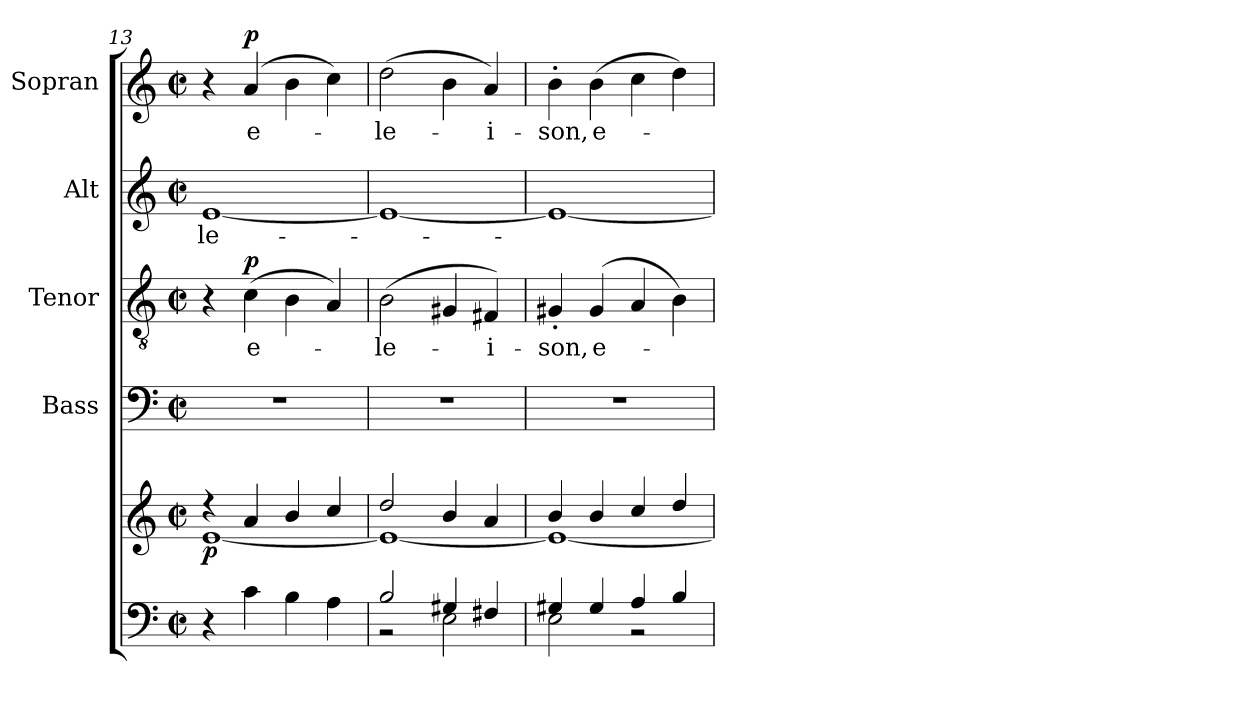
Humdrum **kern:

**kern	**kern	**dynam	**kern	**kern	**text	**dynam	**kern	**text	**kern	**text	**dynam
*part5	*part5	*part5	*part4	*part3	*part3	*part3	*part2	*part2	*part1	*part1	*part1
*staff6	*staff5	*staff5/6	*staff4	*staff3	*staff3	*staff3	*staff2	*staff2	*staff1	*staff1	*staff1
*	*	*	*I"Bass	*I"Tenor	*	*	*I"Alt	*	*I"Sopran	*	*
*	*	*	*I'B.	*I'T.	*	*	*I'A.	*	*I'S.	*	*
*clefF4	*clefG2	*	*clefF4	*clefGv2	*	*	*clefG2	*	*clefG2	*	*
*k[]	*k[]	*	*k[]	*k[]	*	*	*k[]	*	*k[]	*	*
*C:	*C:	*	*C:	*C:	*	*	*C:	*	*C:	*	*
*M2/2	*M2/2	*	*M2/2	*M2/2	*	*	*M2/2	*	*M2/2	*	*
*met(c|)	*met(c|)	*	*met(c|)	*met(c|)	*	*	*met(c|)	*	*met(c|)	*	*
=13	=13	=13	=13	=13	=13	=13	=13	=13	=13	=13	=13
*	*^	*	*	*	*	*	*	*	*	*	*
!	!	!	!LO:DY:b	!	!	!	!	!	!LO:LY:b	!	!	!
4r	4rdd	[<1e	p	1r	4r	.	.	[1e	-le-	4r	.	.
!	!	!	!	!	!	!LO:LY:b	!LO:DY:a	!	!	!	!LO:LY:b	!LO:DY:a
4c\	4a/	.	.	.	(>4c\	e-	p	.	.	(4a/	e-	p
4B\	4b/	.	.	.	4B\	.	.	.	.	4b\	.	.
4A\	4cc/	.	.	.	4A/)	.	.	.	.	4cc\)	.	.
=14	=14	=14	=14	=14	=14	=14	=14	=14	=14	=14	=14	=14
*^	*	*	*	*	*	*	*	*	*	*	*	*
!	!	!	!	!	!	!	!LO:LY:b	!	!	!	!	!LO:LY:b	!
2B/	2r	2dd/	1e_	.	1r	(>2B\	-le-	.	1e_	.	(>2dd\	-le-	.
4G#X/	2E\	4b/	.	.	.	4G#X/	.	.	.	.	4b\	.	.
!	!	!	!	!	!	!	!LO:LY:b	!	!	!	!	!LO:LY:b	!
4F#X/	.	4a/	.	.	.	4F#X/)	-i-	.	.	.	4a/)	-i-	.
=15	=15	=15	=15	=15	=15	=15	=15	=15	=15	=15	=15	=15	=15
!	!	!	!	!	!	!	!LO:LY:b	!	!	!	!	!LO:LY:b	!
4G#X/	2E\	4b/	1e_	.	1r	4G#X'</	-son,	.	1e_	.	4b'>\	-son,	.
!	!	!	!	!	!	!	!LO:LY:b	!	!	!	!	!LO:LY:b	!
4G#/	.	4b/	.	.	.	(4G#/	e-	.	.	.	(>4b\	e-	.
4A/	2r	4cc/	.	.	.	4A/	.	.	.	.	4cc\	.	.
4B/	.	4dd/	.	.	.	4B\)	.	.	.	.	4dd\)	.	.
*v	*v	*	*	*	*	*	*	*	*	*	*	*	*
*	*v	*v	*	*	*	*	*	*	*	*	*	*
=	=	=	=	=	=	=	=	=	=	=	=
*-	*-	*-	*-	*-	*-	*-	*-	*-	*-	*-	*-
